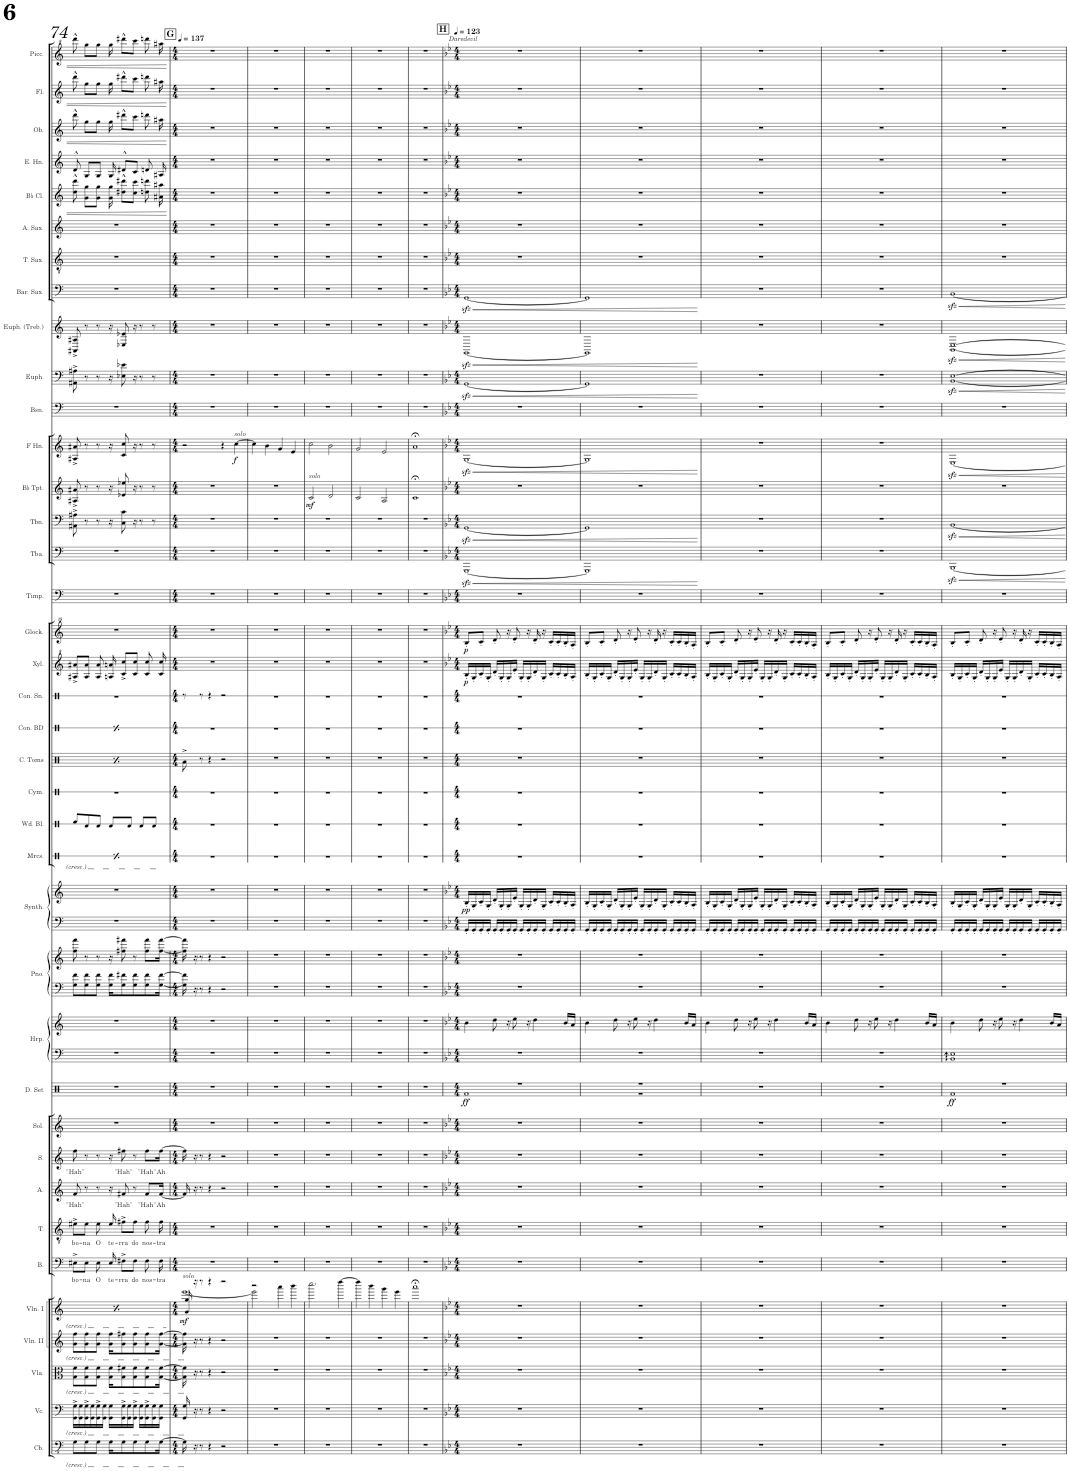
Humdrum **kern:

**kern	**kern	**kern	**kern	**kern	**dynam	**kern	**text	**kern	**text	**kern	**text	**kern	**text	**kern	**kern	**dynam	**kern	**kern	**kern	**kern	**kern	**kern	**dynam	**kern	**dynam	**kern	**kern	**kern	**dynam	**kern	**kern	**kern	**dynam	**kern	**dynam	**kern	**kern	**dynam	**kern	**dynam	**kern	**dynam	**kern	**dynam	**kern	**kern	**dynam	**kern	**dynam	**kern	**dynam	**kern	**kern	**kern	**kern	**kern	**kern	**kern
*part38	*part37	*part36	*part35	*part34	*part34	*part33	*part33	*part32	*part32	*part31	*part31	*part30	*part30	*part29	*part28	*part28	*part27	*part27	*part26	*part26	*part25	*part25	*part25	*part24	*part24	*part23	*part22	*part21	*part21	*part20	*part19	*part18	*part18	*part17	*part17	*part16	*part15	*part15	*part14	*part14	*part13	*part13	*part12	*part12	*part11	*part10	*part10	*part9	*part9	*part8	*part8	*part7	*part6	*part5	*part4	*part3	*part2	*part1
*staff41	*staff40	*staff39	*staff38	*staff37	*staff37	*staff36	*staff36	*staff35	*staff35	*staff34	*staff34	*staff33	*staff33	*staff32	*staff31	*staff31	*staff30	*staff29	*staff28	*staff27	*staff26	*staff25	*staff25/26	*staff24	*staff24	*staff23	*staff22	*staff21	*staff21	*staff20	*staff19	*staff18	*staff18	*staff17	*staff17	*staff16	*staff15	*staff15	*staff14	*staff14	*staff13	*staff13	*staff12	*staff12	*staff11	*staff10	*staff10	*staff9	*staff9	*staff8	*staff8	*staff7	*staff6	*staff5	*staff4	*staff3	*staff2	*staff1
*I"Contrabass	*I"Violoncello	*I"Viola	*I"Violin II	*I"Violin I	*	*I"Bass	*	*I"Tenor	*	*I"Alto	*	*I"Soprano	*	*I"Solo	*I"Drumset	*	*I"Harp	*	*I"Piano	*	*I"Bass Synthesizer	*	*	*I"Maracas	*	*I"Wood Blocks	*I"Cymbal	*I"Concert Toms	*	*I"Concert Bass Drum	*I"Concert Snare Drum	*I"Xylophone	*	*I"Glockenspiel	*	*I"Timpani	*I"Tuba	*	*I"Trombone	*	*I"Bb Trumpet	*	*I"Horn in F	*	*I"Bassoon	*I"Euphonium	*	*I"Euphonium (Treble Clef)	*	*I"Baritone Saxophone	*	*I"Tenor Saxophone	*I"Alto Saxophone	*I"Bb Clarinet	*I"English Horn	*I"Oboe	*I"Flute	*I"Piccolo
*I'Cb.	*I'Vc.	*I'Vla.	*I'Vln. II	*I'Vln. I	*	*I'B.	*	*I'T.	*	*I'A.	*	*I'S.	*	*I'Sol.	*I'D. Set	*	*I'Hrp.	*	*I'Pno.	*	*I'Synth.	*	*	*I'Mrcs.	*	*I'Wd. Bl.	*I'Cym.	*I'C. Toms	*	*I'Con. BD	*I'Con. Sn.	*I'Xyl.	*	*I'Glock.	*	*I'Timp.	*I'Tba.	*	*I'Tbn.	*	*I'Bb Tpt.	*	*	*	*I'Bsn.	*I'Euph.	*	*I'Euph. (Treb.)	*	*I'Bar. Sax.	*	*I'T. Sax.	*I'A. Sax.	*I'Bb Cl.	*I'E. Hn.	*I'Ob.	*I'Fl.	*I'Picc.
!!LO:PB:g=z
*clefFv4	*clefF4	*clefC3	*clefG2	*clefG2	*	*clefF4	*	*clefGv2	*	*clefG2	*	*clefG2	*	*clefG2	*clefX	*	*clefF4	*clefG2	*clefF4	*clefG2	*clefF4	*clefG2	*	*clefX	*	*clefX	*clefX	*clefX	*	*clefX	*clefX	*clefG^2	*	*clefG^^2	*	*clefF4	*clefF4	*	*clefF4	*	*clefG2	*	*clefG2	*	*clefF4	*clefF4	*	*clefG2	*	*clefF4	*	*clefGv2	*clefG2	*clefG2	*clefG2	*clefG2	*clefG2	*clefG^2
*ITrd7c12	*	*	*	*	*	*	*	*	*	*	*	*	*	*	*	*	*	*	*	*	*	*	*	*	*	*	*	*	*	*	*	*	*	*	*	*	*	*	*	*	*ITrd1c2	*	*ITrd4c7	*	*	*	*	*	*	*ITrd12c21	*	*ITrd8c14	*ITrd5c9	*ITrd1c2	*ITrd4c7	*	*	*ITrd-7c-12
*k[]	*k[]	*k[]	*k[]	*k[]	*	*k[]	*	*k[]	*	*k[]	*	*k[]	*	*k[]	*k[]	*	*k[]	*k[]	*k[]	*k[]	*k[]	*k[]	*	*k[]	*	*k[]	*k[]	*k[]	*	*k[]	*k[]	*k[]	*	*k[]	*	*k[]	*k[]	*	*k[]	*	*k[]	*	*k[]	*	*k[]	*k[]	*	*k[]	*	*k[]	*	*k[]	*k[]	*k[]	*k[]	*k[]	*k[]	*k[]
*M7/8	*M7/8	*M7/8	*M7/8	*M7/8	*	*M7/8	*	*M7/8	*	*M7/8	*	*M7/8	*	*M7/8	*M7/8	*	*M7/8	*M7/8	*M7/8	*M7/8	*M7/8	*M7/8	*	*M7/8	*	*M7/8	*M7/8	*M7/8	*	*M7/8	*M7/8	*M7/8	*	*M7/8	*	*M7/8	*M7/8	*	*M7/8	*	*M7/8	*	*M7/8	*	*M7/8	*M7/8	*	*M7/8	*	*M7/8	*	*M7/8	*M7/8	*M7/8	*M7/8	*M7/8	*M7/8	*M7/8
=74	=74	=74	=74	=74	=74	=74	=74	=74	=74	=74	=74	=74	=74	=74	=74	=74	=74	=74	=74	=74	=74	=74	=74	=74	=74	=74	=74	=74	=74	=74	=74	=74	=74	=74	=74	=74	=74	=74	=74	=74	=74	=74	=74	=74	=74	=74	=74	=74	=74	=74	=74	=74	=74	=74	=74	=74	=74	=74
!	!	!	!	!	!	!	!LO:LY:b	!	!LO:LY:b	!	!LO:LY:b	!	!LO:LY:b	!	!	!	!	!	!	!	!	!	!	!	!LO:DY:b	!	!	!	!LO:DY:b	!	!	!	!	!	!	!	!	!	!	!	!	!	!	!	!	!	!	!	!	!	!	!	!	!	!	!	!	!
8GG\L	16GG\^ 16G\^LL	8G\ 8f\L	8g\ 8ff\L	16g\^ 16gg\^LL	.	8E#X^\L	bo-	8e#X^\L	bo-	8f/	"Hah"	8ff\	"Hah"	2..r	2..r	.	2..r	2..r	8G\ 8f\L	8ff\ 8fff\	2..r	2..r	.	16Re^\LL	mf	8Rf/L	2..r	8Ra^\L	f	4Re^\	2..r	8a#X/^ 8aa#X/^L	.	2..r	.	2..r	2..r	.	8AA#X\^ 8A#X\^	.	8A#X/^ 8a#X/^	.	8A#X/^ 8a#X/^	.	2..r	8AA#X\^ 8A#X\^	.	8AA#X/^ 8A#X/^	.	2..r	.	2..r	2..r	8dd\^^ 8ddd\^^	8d^^/	8ddd^^\	8ddd^^\	8dddd^^\
.	16GG\ 16G\	.	.	16g\ 16gg\	.	.	.	.	.	.	.	.	.	.	.	.	.	.	.	.	.	.	.	16Re\	.	.	.	.	.	.	.	.	.	.	.	.	.	.	.	.	.	.	.	.	.	.	.	.	.	.	.	.	.	.	.	.	.	.
!	!	!	!	!	!	!	!LO:LY:b	!	!LO:LY:b	!	!	!	!	!	!	!	!	!	!	!	!	!	!	!	!	!	!	!	!	!	!	!	!	!	!	!	!	!	!	!	!	!	!	!	!	!	!	!	!	!	!	!	!	!	!	!	!	!
8GG\	16GG\^ 16G\^	8G\ 8f\	8g\ 8ff\	16g\^ 16gg\^	.	8E#\J	-na	8e#\J	-na	8r	.	8r	.	.	.	.	.	.	8G\ 8f\	8r	.	.	.	16Re\	.	8Rd/	.	8Ra\	.	.	.	8a#/ 8aa#/J	.	.	.	.	.	.	8r	.	8r	.	8r	.	.	8r	.	8r	.	.	.	.	.	8g\ 8gg\L	8G/L	8gg\L	8gg\L	8ggg\L
.	16GG\ 16G\	.	.	16g\ 16gg\	.	.	.	.	.	.	.	.	.	.	.	.	.	.	.	.	.	.	.	16Re\	.	.	.	.	.	.	.	.	.	.	.	.	.	.	.	.	.	.	.	.	.	.	.	.	.	.	.	.	.	.	.	.	.	.
!	!	!	!	!	!	!	!LO:LY:b	!	!LO:LY:b	!	!	!	!	!	!	!	!	!	!	!	!	!	!	!	!	!	!	!	!	!	!	!	!	!	!	!	!	!	!	!	!	!	!	!	!	!	!	!	!	!	!	!	!	!	!	!	!	!
8GG\J	16GG\^ 16G\^	8G\ 8f\J	8g\ 8ff\J	16g\^ 16gg\^	.	8E#\	O	8e#\	O	8r	.	8r	.	.	.	.	.	.	8G\ 8f\J	8r	.	.	.	16Re\	.	8Rd/J	.	8Ra\J	.	8r	.	8a#/ 8aa#/	.	.	.	.	.	.	8r	.	8r	.	8r	.	.	8r	.	8r	.	.	.	.	.	8g\ 8gg\J	8G/J	8gg\J	8gg\J	8ggg\J
.	16GG\ 16G\JJ	.	.	16g\ 16gg\JJ	.	.	.	.	.	.	.	.	.	.	.	.	.	.	.	.	.	.	.	16Re\JJ	.	.	.	.	.	.	.	.	.	.	.	.	.	.	.	.	.	.	.	.	.	.	.	.	.	.	.	.	.	.	.	.	.	.
!	!	!	!	!	!	!	!LO:LY:b	!	!LO:LY:b	!	!	!	!	!	!	!	!	!	!	!	!	!	!	!	!	!	!	!	!	!	!	!	!	!	!	!	!	!	!	!	!	!	!	!	!	!	!	!	!	!	!	!	!	!	!	!	!	!
16GG\KL	16GG\ 16G\LL	16G\ 16f\KL	16g\ 16ff\KL	16g\ 16gg\LL	.	16E#/	te-	16e#/	te-	16r	.	16r	.	.	.	.	.	.	16G\ 16f\KL	16r	.	.	.	16Re\LL	.	8Rd/L	.	16Ra\LL	.	16r	.	16an/ 16aan/	.	.	.	.	.	.	16r	.	16r	.	16r	.	.	16r	.	16r	.	.	.	.	.	16g\ 16gg\	16G/	16gg\	16gg\	16ggg\
!	!	!	!	!	!	!	!LO:LY:b	!	!LO:LY:b	!	!LO:LY:b	!	!LO:LY:b	!	!	!	!	!	!	!	!	!	!	!	!	!	!	!	!	!	!	!	!	!	!	!	!	!	!	!	!	!	!	!	!	!	!	!	!	!	!	!	!	!	!	!	!	!
8GG\	16GG\^ 16G\^	8G\ 8f#X\	8g\ 8ff#X\	16g\^ 16gg\^	.	8F#X^\L	-rra	8f#X^\L	-rra	8f#X/	"Hah"	8ff#X\	"Hah"	.	.	.	.	.	8G\ 8f#X\	8ff#X\ 8fff#X\	.	.	.	16Re^\	.	.	.	16Ra^\J	.	4Re\	.	8cc/^ 8ccc/^L	.	.	.	.	.	.	8C\ 8c\	.	8e-X/ 8ee-X/	.	8c/ 8cc/	.	.	8E-X\ 8e-X\	.	8E-X/ 8e-X/	.	.	.	.	.	8dd#X\^^ 8ddd#X\^^L	8d#X^^/L	8ddd#X^^\L	8ddd#X^^\L	8dddd#X^^\L
.	16GG\ 16G\	.	.	16g\ 16gg\	.	.	.	.	.	.	.	.	.	.	.	.	.	.	.	.	.	.	.	16Re\	.	8Rd/J	.	8Ra\J	.	.	.	.	.	.	.	.	.	.	.	.	.	.	.	.	.	.	.	.	.	.	.	.	.	.	.	.	.	.
!	!	!	!	!	!	!	!LO:LY:b	!	!LO:LY:b	!	!	!	!	!	!	!	!	!	!	!	!	!	!	!	!	!	!	!	!	!	!	!	!	!	!	!	!	!	!	!	!	!	!	!	!	!	!	!	!	!	!	!	!	!	!	!	!	!
8GG\	16GG\^ 16G\^JJ	8G\ 8f#\	8g\ 8ff#\	16g\^ 16gg\^JJ	.	8F#\J	do	8f#\J	do	8r	.	8r	.	.	.	.	.	.	8G\ 8f#\	8r	.	.	.	16Re\JJ	.	.	.	.	.	.	.	8cc/ 8ccc/J	.	.	.	.	.	.	16r	.	16r	.	16r	.	.	16r	.	16r	.	.	.	.	.	8cc\ 8ccc\J	8c/J	8ccc\J	8ccc\J	8cccc\J
.	16GG\ 16G\LL	.	.	16g\ 16gg\LL	.	.	.	.	.	.	.	.	.	.	.	.	.	.	.	.	.	.	.	16Re\LL	.	8Rd/L	.	8Ra\L	.	.	.	.	.	.	.	.	.	.	8r	.	8r	.	8r	.	.	8r	.	8r	.	.	.	.	.	.	.	.	.	.
!	!	!	!	!	!	!	!LO:LY:b	!	!LO:LY:b	!	!LO:LY:b	!	!LO:LY:b	!	!	!	!	!	!	!	!	!	!	!	!	!	!	!	!	!	!	!	!	!	!	!	!	!	!	!	!	!	!	!	!	!	!	!	!	!	!	!	!	!	!	!	!	!
8GG\	16GG\^ 16G\^	8G\ 8f#\	8g\ 8ff#\	16g\^ 16gg\^	.	8F#\	nos-	8f#\	nos-	8f#/L	"Hah"	8ff#\L	"Hah"	.	.	.	.	.	8G\ 8f#\	8ff#\ 8fff#\L	.	.	.	16Re\	.	.	.	.	.	16r	.	8cc/ 8ccc/	.	.	.	.	.	.	.	.	.	.	.	.	.	.	.	.	.	.	.	.	.	8ddn\ 8dddn\	8dn/	8dddn\	8dddn\	8ddddn\
.	16GG\ 16G\	.	.	16g\ 16gg\	.	.	.	.	.	.	.	.	.	.	.	.	.	.	.	.	.	.	.	16Re\	.	8Rd/J	.	8Ra\J	.	8r	.	.	.	.	.	.	.	.	8r	.	8r	.	8r	.	.	8r	.	8r	.	.	.	.	.	.	.	.	.	.
!	!	!	!	!	!	!	!LO:LY:b	!	!LO:LY:b	!	!LO:LY:b	!	!LO:LY:b	!	!	!	!	!	!	!	!	!	!	!	!	!	!	!	!	!	!	!	!	!	!	!	!	!	!	!	!	!	!	!	!	!	!	!	!	!	!	!	!	!	!	!	!	!
[16GG\Jk	16GG\ 16G\JJ	[16G\ [16f#\Jk	[16g\ [16ff#\Jk	16g\ 16gg\JJ	.	16F#\	-tra	16f#\	-tra	[16f#/Jk	Ah	[16ff#\Jk	Ah	.	.	.	.	.	[16G\ [16f#\Jk	[16ff#\ [16fff#\Jk	.	.	.	16Re\JJ	.	.	.	.	.	.	.	16cc/ 16ccc/	.	.	.	.	.	.	.	.	.	.	.	.	.	.	.	.	.	.	.	.	.	16a#X\ 16aa#X\	16A#X/	16aa#X\	16aa#X\	16aaa#X\
=75	=75	=75	=75	=75	=75	=75	=75	=75	=75	=75	=75	=75	=75	=75	=75	=75	=75	=75	=75	=75	=75	=75	=75	=75	=75	=75	=75	=75	=75	=75	=75	=75	=75	=75	=75	=75	=75	=75	=75	=75	=75	=75	=75	=75	=75	=75	=75	=75	=75	=75	=75	=75	=75	=75	=75	=75	=75	=75
!!LO:REH:place=s1:a:B:cj:fs=14:t=G
*M4/4	*M4/4	*M4/4	*M4/4	*M4/4	*	*M4/4	*	*M4/4	*	*M4/4	*	*M4/4	*	*M4/4	*M4/4	*	*M4/4	*M4/4	*M4/4	*M4/4	*M4/4	*M4/4	*	*M4/4	*	*M4/4	*M4/4	*M4/4	*	*M4/4	*M4/4	*M4/4	*	*M4/4	*	*M4/4	*M4/4	*	*M4/4	*	*M4/4	*	*M4/4	*	*M4/4	*M4/4	*	*M4/4	*	*M4/4	*	*M4/4	*M4/4	*M4/4	*M4/4	*M4/4	*M4/4	*M4/4
*	*	*	*	*	*	*	*	*	*	*	*	*	*	*	*	*	*	*	*	*	*	*	*	*	*	*	*	*	*	*	*	*	*	*	*	*	*	*	*	*	*	*	*	*	*	*	*	*	*	*	*	*	*	*	*	*	*	*MM137
*	*	*	*	*^	*	*	*	*	*	*	*	*	*	*	*	*	*	*	*	*	*	*	*	*	*	*	*	*	*	*	*	*	*	*	*	*	*	*	*	*	*	*	*	*	*	*	*	*	*	*	*	*	*	*	*	*	*	*
!	!	!	!	!LO:TX:a:i:t=solo	!	!	!	!	!	!	!	!	!	!	!	!	!	!	!	!	!	!	!	!	!	!	!	!	!	!	!	!	!	!	!	!	!	!	!	!	!	!	!	!	!	!	!	!	!	!	!	!	!	!	!	!	!	!	!
!	!	!	!	!	!	!LO:DY:b	!	!	!	!	!	!	!	!	!	!	!	!	!	!	!	!	!	!	!	!	!	!	!	!	!	!	!	!	!	!	!	!	!	!	!	!	!	!	!	!	!	!	!	!	!	!	!	!	!	!	!	!	!
16GG\]	16GG/ 16G/	16G\] 16f#\]	16g\] 16ff#\]	16g/ 16gg/	[1eee	mf	1r	.	1r	.	16f#/]	.	16ff#\]	.	1r	1r	.	1r	1r	16G\] 16f#\]	16ff#\] 16fff#\]	1r	1r	.	1r	.	1r	1r	8Ra^\	.	1r	8r	1r	.	1r	.	1r	1r	.	1r	.	1r	.	2r	.	1r	1r	.	1r	.	1r	.	1r	1r	1r	1r	1r	1r	1r
16r	16r	16r	16r	16r	.	.	.	.	.	.	16r	.	16r	.	.	.	.	.	.	16r	16r	.	.	.	.	.	.	.	.	.	.	.	.	.	.	.	.	.	.	.	.	.	.	.	.	.	.	.	.	.	.	.	.	.	.	.	.	.	.
8r	8r	8r	8r	8r	.	.	.	.	.	.	8r	.	8r	.	.	.	.	.	.	8r	8r	.	.	.	.	.	.	.	8r	.	.	8r	.	.	.	.	.	.	.	.	.	.	.	.	.	.	.	.	.	.	.	.	.	.	.	.	.	.	.
4r	4r	4r	4r	4r	.	.	.	.	.	.	4r	.	4r	.	.	.	.	.	.	4r	4r	.	.	.	.	.	.	.	4r	.	.	4r	.	.	.	.	.	.	.	.	.	.	.	.	.	.	.	.	.	.	.	.	.	.	.	.	.	.	.
2r	2r	2r	2r	2r	.	.	.	.	.	.	2r	.	2r	.	.	.	.	.	.	2r	2r	.	.	.	.	.	.	.	2r	.	.	2r	.	.	.	.	.	.	.	.	.	.	.	4r	.	.	.	.	.	.	.	.	.	.	.	.	.	.	.
!	!	!	!	!	!	!	!	!	!	!	!	!	!	!	!	!	!	!	!	!	!	!	!	!	!	!	!	!	!	!	!	!	!	!	!	!	!	!	!	!	!	!	!	!LO:TX:a:i:t=solo	!	!	!	!	!	!	!	!	!	!	!	!	!	!	!
!	!	!	!	!	!	!	!	!	!	!	!	!	!	!	!	!	!	!	!	!	!	!	!	!	!	!	!	!	!	!	!	!	!	!	!	!	!	!	!	!	!	!	!	!	!LO:DY:b	!	!	!	!	!	!	!	!	!	!	!	!	!	!
.	.	.	.	.	.	.	.	.	.	.	.	.	.	.	.	.	.	.	.	.	.	.	.	.	.	.	.	.	.	.	.	.	.	.	.	.	.	.	.	.	.	.	.	[4cc\	f	.	.	.	.	.	.	.	.	.	.	.	.	.	.
=76	=76	=76	=76	=76	=76	=76	=76	=76	=76	=76	=76	=76	=76	=76	=76	=76	=76	=76	=76	=76	=76	=76	=76	=76	=76	=76	=76	=76	=76	=76	=76	=76	=76	=76	=76	=76	=76	=76	=76	=76	=76	=76	=76	=76	=76	=76	=76	=76	=76	=76	=76	=76	=76	=76	=76	=76	=76	=76	=76
1r	1r	1r	1r	2r	2eee\]	.	1r	.	1r	.	1r	.	1r	.	1r	1r	.	1r	1r	1r	1r	1r	1r	.	1r	.	1r	1r	1r	.	1r	1r	1r	.	1r	.	1r	1r	.	1r	.	1r	.	4cc\]	.	1r	1r	.	1r	.	1r	.	1r	1r	1r	1r	1r	1r	1r
.	.	.	.	.	.	.	.	.	.	.	.	.	.	.	.	.	.	.	.	.	.	.	.	.	.	.	.	.	.	.	.	.	.	.	.	.	.	.	.	.	.	.	.	4b\	.	.	.	.	.	.	.	.	.	.	.	.	.	.	.
.	.	.	.	4aaa\	2ryy	.	.	.	.	.	.	.	.	.	.	.	.	.	.	.	.	.	.	.	.	.	.	.	.	.	.	.	.	.	.	.	.	.	.	.	.	.	.	4g/	.	.	.	.	.	.	.	.	.	.	.	.	.	.	.
.	.	.	.	4bbb\	.	.	.	.	.	.	.	.	.	.	.	.	.	.	.	.	.	.	.	.	.	.	.	.	.	.	.	.	.	.	.	.	.	.	.	.	.	.	.	4e/	.	.	.	.	.	.	.	.	.	.	.	.	.	.	.
*	*	*	*	*v	*v	*	*	*	*	*	*	*	*	*	*	*	*	*	*	*	*	*	*	*	*	*	*	*	*	*	*	*	*	*	*	*	*	*	*	*	*	*	*	*	*	*	*	*	*	*	*	*	*	*	*	*	*	*	*
=77	=77	=77	=77	=77	=77	=77	=77	=77	=77	=77	=77	=77	=77	=77	=77	=77	=77	=77	=77	=77	=77	=77	=77	=77	=77	=77	=77	=77	=77	=77	=77	=77	=77	=77	=77	=77	=77	=77	=77	=77	=77	=77	=77	=77	=77	=77	=77	=77	=77	=77	=77	=77	=77	=77	=77	=77	=77	=77
!	!	!	!	!	!	!	!	!	!	!	!	!	!	!	!	!	!	!	!	!	!	!	!	!	!	!	!	!	!	!	!	!	!	!	!	!	!	!	!	!	!LO:TX:a:i:t=solo	!	!	!	!	!	!	!	!	!	!	!	!	!	!	!	!	!
!	!	!	!	!	!	!	!	!	!	!	!	!	!	!	!	!	!	!	!	!	!	!	!	!	!	!	!	!	!	!	!	!	!	!	!	!	!	!	!	!	!	!LO:DY:b	!	!	!	!	!	!	!	!	!	!	!	!	!	!	!	!
1r	1r	1r	1r	2.cccc\	.	1r	.	1r	.	1r	.	1r	.	1r	1r	.	1r	1r	1r	1r	1r	1r	.	1r	.	1r	1r	1r	.	1r	1r	1r	.	1r	.	1r	1r	.	1r	.	2c/	mf	2cc\	.	1r	1r	.	1r	.	1r	.	1r	1r	1r	1r	1r	1r	1r
.	.	.	.	.	.	.	.	.	.	.	.	.	.	.	.	.	.	.	.	.	.	.	.	.	.	.	.	.	.	.	.	.	.	.	.	.	.	.	.	.	2d/	.	2b\	.	.	.	.	.	.	.	.	.	.	.	.	.	.	.
.	.	.	.	[4dddd\	.	.	.	.	.	.	.	.	.	.	.	.	.	.	.	.	.	.	.	.	.	.	.	.	.	.	.	.	.	.	.	.	.	.	.	.	.	.	.	.	.	.	.	.	.	.	.	.	.	.	.	.	.	.
=78	=78	=78	=78	=78	=78	=78	=78	=78	=78	=78	=78	=78	=78	=78	=78	=78	=78	=78	=78	=78	=78	=78	=78	=78	=78	=78	=78	=78	=78	=78	=78	=78	=78	=78	=78	=78	=78	=78	=78	=78	=78	=78	=78	=78	=78	=78	=78	=78	=78	=78	=78	=78	=78	=78	=78	=78	=78	=78
1r	1r	1r	1r	4dddd\]	.	1r	.	1r	.	1r	.	1r	.	1r	1r	.	1r	1r	1r	1r	1r	1r	.	1r	.	1r	1r	1r	.	1r	1r	1r	.	1r	.	1r	1r	.	1r	.	2c/	.	2g/	.	1r	1r	.	1r	.	1r	.	1r	1r	1r	1r	1r	1r	1r
.	.	.	.	4bbb\	.	.	.	.	.	.	.	.	.	.	.	.	.	.	.	.	.	.	.	.	.	.	.	.	.	.	.	.	.	.	.	.	.	.	.	.	.	.	.	.	.	.	.	.	.	.	.	.	.	.	.	.	.	.
.	.	.	.	4ggg\	.	.	.	.	.	.	.	.	.	.	.	.	.	.	.	.	.	.	.	.	.	.	.	.	.	.	.	.	.	.	.	.	.	.	.	.	2A/	.	2e/	.	.	.	.	.	.	.	.	.	.	.	.	.	.	.
.	.	.	.	4eee\	.	.	.	.	.	.	.	.	.	.	.	.	.	.	.	.	.	.	.	.	.	.	.	.	.	.	.	.	.	.	.	.	.	.	.	.	.	.	.	.	.	.	.	.	.	.	.	.	.	.	.	.	.	.
=79	=79	=79	=79	=79	=79	=79	=79	=79	=79	=79	=79	=79	=79	=79	=79	=79	=79	=79	=79	=79	=79	=79	=79	=79	=79	=79	=79	=79	=79	=79	=79	=79	=79	=79	=79	=79	=79	=79	=79	=79	=79	=79	=79	=79	=79	=79	=79	=79	=79	=79	=79	=79	=79	=79	=79	=79	=79	=79
1r	1r	1r	1r	1aaa;<	.	1r	.	1r	.	1r	.	1r	.	1r	1r	.	1r	1r	1r	1r	1r	1r	.	1r	.	1r	1r	1r	.	1r	1r	1r	.	1r	.	1r	1r	.	1r	.	1c;<	.	1a;<	.	1r	1r	.	1r	.	1r	.	1r	1r	1r	1r	1r	1r	1r
=80	=80	=80	=80	=80	=80	=80	=80	=80	=80	=80	=80	=80	=80	=80	=80	=80	=80	=80	=80	=80	=80	=80	=80	=80	=80	=80	=80	=80	=80	=80	=80	=80	=80	=80	=80	=80	=80	=80	=80	=80	=80	=80	=80	=80	=80	=80	=80	=80	=80	=80	=80	=80	=80	=80	=80	=80	=80	=80
!!LO:REH:place=s1:a:B:cj:fs=14:t=H
*k[b-e-]	*k[b-e-]	*k[b-e-]	*k[b-e-]	*k[b-e-]	*	*k[b-e-]	*	*k[b-e-]	*	*k[b-e-]	*	*k[b-e-]	*	*k[b-e-]	*	*	*k[b-e-]	*k[b-e-]	*k[b-e-]	*k[b-e-]	*k[b-e-]	*k[b-e-]	*	*	*	*	*	*	*	*	*	*k[b-e-]	*	*k[b-e-]	*	*k[b-e-]	*k[b-e-]	*	*k[b-e-]	*	*k[b-e-]	*	*k[b-e-]	*	*k[b-e-]	*k[b-e-]	*	*k[b-e-]	*	*k[b-e-]	*	*k[b-e-]	*k[b-e-]	*k[b-e-]	*k[b-e-]	*k[b-e-]	*k[b-e-]	*k[b-e-]
*M4/4	*M4/4	*M4/4	*M4/4	*M4/4	*	*M4/4	*	*M4/4	*	*M4/4	*	*M4/4	*	*M4/4	*M4/4	*	*M4/4	*M4/4	*M4/4	*M4/4	*M4/4	*M4/4	*	*M4/4	*	*M4/4	*M4/4	*M4/4	*	*M4/4	*M4/4	*M4/4	*	*M4/4	*	*M4/4	*M4/4	*	*M4/4	*	*M4/4	*	*M4/4	*	*M4/4	*M4/4	*	*M4/4	*	*M4/4	*	*M4/4	*M4/4	*M4/4	*M4/4	*M4/4	*M4/4	*M4/4
*	*	*	*	*	*	*	*	*	*	*	*	*	*	*	*	*	*	*	*	*	*	*	*	*	*	*	*	*	*	*	*	*	*	*	*	*	*	*	*	*	*	*	*	*	*	*	*	*	*	*	*	*	*	*	*	*	*	*MM123
*	*	*	*	*	*	*	*	*	*	*	*	*	*	*	*^	*	*	*	*	*	*	*	*	*	*	*	*	*	*	*	*	*	*	*	*	*	*	*	*	*	*	*	*	*	*	*	*	*	*	*	*	*	*	*	*	*	*	*
!	!	!	!	!	!	!	!	!	!	!	!	!	!	!	!	!	!	!	!	!	!	!	!	!	!	!	!	!	!	!	!	!	!	!	!	!	!	!	!	!	!	!	!	!	!	!	!	!	!	!	!	!	!	!	!	!	!	!	!LO:TX:a:i:t=Daredevil
!	!	!	!	!	!	!	!	!	!	!	!	!	!	!	!	!	!LO:DY:b	!	!	!	!	!	!	!LO:DY:b	!	!	!	!	!	!	!	!	!	!LO:DY:b	!	!LO:DY:b	!	!	!LO:HP:b	!	!LO:HP:b	!	!	!	!LO:HP:b	!	!	!LO:HP:b	!	!LO:HP:b	!	!LO:HP:b	!	!	!	!	!	!	!
1r	1r	1r	1r	1r	.	1r	.	1r	.	1r	.	1r	.	1r	1r	1Rf	ff	1r	4b-\	1r	1r	16GG'/LL	16B-'/LL	pp	1r	.	1r	1r	1r	.	1r	1r	16b-'/LL	p	8bb-'/L	p	1r	[1GGGzz<	<	[1GGzz<	<	1r	.	[1Gzz<	<	1r	[1GGzz<	<	[1GGzz<	<	[1GGzz<	<	1r	1r	1r	1r	1r	1r	1r
.	.	.	.	.	.	.	.	.	.	.	.	.	.	.	.	.	.	.	.	.	.	16GG'/	16G'/	.	.	.	.	.	.	.	.	.	16g'/	.	.	.	.	.	.	.	.	.	.	.	.	.	.	.	.	.	.	.	.	.	.	.	.	.	.
.	.	.	.	.	.	.	.	.	.	.	.	.	.	.	.	.	.	.	.	.	.	16GG'/	16c'/	.	.	.	.	.	.	.	.	.	16cc'/	.	8ccc'/J	.	.	.	.	.	.	.	.	.	.	.	.	.	.	.	.	.	.	.	.	.	.	.	.
.	.	.	.	.	.	.	.	.	.	.	.	.	.	.	.	.	.	.	.	.	.	16GG'/JJ	16G'/JJ	.	.	.	.	.	.	.	.	.	16g'/JJ	.	.	.	.	.	.	.	.	.	.	.	.	.	.	.	.	.	.	.	.	.	.	.	.	.	.
.	.	.	.	.	.	.	.	.	.	.	.	.	.	.	.	.	.	.	8dd\	.	.	16GG'/LL	16d'/LL	.	.	.	.	.	.	.	.	.	16dd'/LL	.	8ddd'/	.	.	.	.	.	.	.	.	.	.	.	.	.	.	.	.	.	.	.	.	.	.	.	.
.	.	.	.	.	.	.	.	.	.	.	.	.	.	.	.	.	.	.	.	.	.	16GG'/	16G'/	.	.	.	.	.	.	.	.	.	16g'/	.	.	.	.	.	.	.	.	.	.	.	.	.	.	.	.	.	.	.	.	.	.	.	.	.	.
.	.	.	.	.	.	.	.	.	.	.	.	.	.	.	.	.	.	.	16r	.	.	16GG'/	16G'/	.	.	.	.	.	.	.	.	.	16g'/	.	16r	.	.	.	.	.	.	.	.	.	.	.	.	.	.	.	.	.	.	.	.	.	.	.	.
.	.	.	.	.	.	.	.	.	.	.	.	.	.	.	.	.	.	.	8ee-\	.	.	16GG'/JJ	16e-'/JJ	.	.	.	.	.	.	.	.	.	16ee-'/JJ	.	8eee-'/	.	.	.	.	.	.	.	.	.	.	.	.	.	.	.	.	.	.	.	.	.	.	.	.
.	.	.	.	.	.	.	.	.	.	.	.	.	.	.	.	.	.	.	.	.	.	16GG'/LL	16G'/LL	.	.	.	.	.	.	.	.	.	16g'/LL	.	.	.	.	.	.	.	.	.	.	.	.	.	.	.	.	.	.	.	.	.	.	.	.	.	.
.	.	.	.	.	.	.	.	.	.	.	.	.	.	.	.	.	.	.	16r	.	.	16GG'/	16G'/	.	.	.	.	.	.	.	.	.	16g'/	.	16r	.	.	.	.	.	.	.	.	.	.	.	.	.	.	.	.	.	.	.	.	.	.	.	.
.	.	.	.	.	.	.	.	.	.	.	.	.	.	.	.	.	.	.	4dd\	.	.	16GG'/	16d'/	.	.	.	.	.	.	.	.	.	16dd'/	.	16ddd'/	.	.	.	.	.	.	.	.	.	.	.	.	.	.	.	.	.	.	.	.	.	.	.	.
.	.	.	.	.	.	.	.	.	.	.	.	.	.	.	.	.	.	.	.	.	.	16GG'/JJ	16G'/JJ	.	.	.	.	.	.	.	.	.	16g'/JJ	.	16r	.	.	.	.	.	.	.	.	.	.	.	.	.	.	.	.	.	.	.	.	.	.	.	.
.	.	.	.	.	.	.	.	.	.	.	.	.	.	.	.	.	.	.	.	.	.	16GG'/LL	16c'/LL	.	.	.	.	.	.	.	.	.	16cc'/LL	.	16ccc'/LL	.	.	.	.	.	.	.	.	.	.	.	.	.	.	.	.	.	.	.	.	.	.	.	.
.	.	.	.	.	.	.	.	.	.	.	.	.	.	.	.	.	.	.	.	.	.	16GG'/	16c'/	.	.	.	.	.	.	.	.	.	16cc'/	.	16ccc'/	.	.	.	.	.	.	.	.	.	.	.	.	.	.	.	.	.	.	.	.	.	.	.	.
.	.	.	.	.	.	.	.	.	.	.	.	.	.	.	.	.	.	.	16b-/LL	.	.	16GG'/	16B-'/	.	.	.	.	.	.	.	.	.	16b-'/	.	16bb-'/	.	.	.	.	.	.	.	.	.	.	.	.	.	.	.	.	.	.	.	.	.	.	.	.
.	.	.	.	.	.	.	.	.	.	.	.	.	.	.	.	.	.	.	16a/JJ	.	.	16GG'/JJ	16A'/JJ	.	.	.	.	.	.	.	.	.	16a'/JJ	.	16aa'/JJ	.	.	.	.	.	.	.	.	.	.	.	.	.	.	.	.	.	.	.	.	.	.	.	.
=81	=81	=81	=81	=81	=81	=81	=81	=81	=81	=81	=81	=81	=81	=81	=81	=81	=81	=81	=81	=81	=81	=81	=81	=81	=81	=81	=81	=81	=81	=81	=81	=81	=81	=81	=81	=81	=81	=81	=81	=81	=81	=81	=81	=81	=81	=81	=81	=81	=81	=81	=81	=81	=81	=81	=81	=81	=81	=81	=81
1r	1r	1r	1r	1r	.	1r	.	1r	.	1r	.	1r	.	1r	1r	1r	.	1r	4b-\	1r	1r	16GG'/LL	16B-'/LL	.	1r	.	1r	1r	1r	.	1r	1r	16b-'/LL	.	8bb-'/L	.	1r	1GGG]	.	1GG]	.	1r	.	1G]	.	1r	1GG]	.	1GG]	.	1GG]	.	1r	1r	1r	1r	1r	1r	1r
.	.	.	.	.	.	.	.	.	.	.	.	.	.	.	.	.	.	.	.	.	.	16GG'/	16G'/	.	.	.	.	.	.	.	.	.	16g'/	.	.	.	.	.	.	.	.	.	.	.	.	.	.	.	.	.	.	.	.	.	.	.	.	.	.
.	.	.	.	.	.	.	.	.	.	.	.	.	.	.	.	.	.	.	.	.	.	16GG'/	16c'/	.	.	.	.	.	.	.	.	.	16cc'/	.	8ccc'/J	.	.	.	.	.	.	.	.	.	.	.	.	.	.	.	.	.	.	.	.	.	.	.	.
.	.	.	.	.	.	.	.	.	.	.	.	.	.	.	.	.	.	.	.	.	.	16GG'/JJ	16G'/JJ	.	.	.	.	.	.	.	.	.	16g'/JJ	.	.	.	.	.	.	.	.	.	.	.	.	.	.	.	.	.	.	.	.	.	.	.	.	.	.
.	.	.	.	.	.	.	.	.	.	.	.	.	.	.	.	.	.	.	8dd\	.	.	16GG'/LL	16d'/LL	.	.	.	.	.	.	.	.	.	16dd'/LL	.	8ddd'/	.	.	.	.	.	.	.	.	.	.	.	.	.	.	.	.	.	.	.	.	.	.	.	.
.	.	.	.	.	.	.	.	.	.	.	.	.	.	.	.	.	.	.	.	.	.	16GG'/	16G'/	.	.	.	.	.	.	.	.	.	16g'/	.	.	.	.	.	.	.	.	.	.	.	.	.	.	.	.	.	.	.	.	.	.	.	.	.	.
.	.	.	.	.	.	.	.	.	.	.	.	.	.	.	.	.	.	.	16r	.	.	16GG'/	16G'/	.	.	.	.	.	.	.	.	.	16g'/	.	16r	.	.	.	.	.	.	.	.	.	.	.	.	.	.	.	.	.	.	.	.	.	.	.	.
.	.	.	.	.	.	.	.	.	.	.	.	.	.	.	.	.	.	.	8ee-\	.	.	16GG'/JJ	16e-'/JJ	.	.	.	.	.	.	.	.	.	16ee-'/JJ	.	8eee-'/	.	.	.	.	.	.	.	.	.	.	.	.	.	.	.	.	.	.	.	.	.	.	.	.
.	.	.	.	.	.	.	.	.	.	.	.	.	.	.	.	.	.	.	.	.	.	16GG'/LL	16G'/LL	.	.	.	.	.	.	.	.	.	16g'/LL	.	.	.	.	.	.	.	.	.	.	.	.	.	.	.	.	.	.	.	.	.	.	.	.	.	.
.	.	.	.	.	.	.	.	.	.	.	.	.	.	.	.	.	.	.	16r	.	.	16GG'/	16G'/	.	.	.	.	.	.	.	.	.	16g'/	.	16r	.	.	.	.	.	.	.	.	.	.	.	.	.	.	.	.	.	.	.	.	.	.	.	.
.	.	.	.	.	.	.	.	.	.	.	.	.	.	.	.	.	.	.	4dd\	.	.	16GG'/	16d'/	.	.	.	.	.	.	.	.	.	16dd'/	.	16ddd'/	.	.	.	.	.	.	.	.	.	.	.	.	.	.	.	.	.	.	.	.	.	.	.	.
.	.	.	.	.	.	.	.	.	.	.	.	.	.	.	.	.	.	.	.	.	.	16GG'/JJ	16G'/JJ	.	.	.	.	.	.	.	.	.	16g'/JJ	.	16r	.	.	.	.	.	.	.	.	.	.	.	.	.	.	.	.	.	.	.	.	.	.	.	.
.	.	.	.	.	.	.	.	.	.	.	.	.	.	.	.	.	.	.	.	.	.	16GG'/LL	16c'/LL	.	.	.	.	.	.	.	.	.	16cc'/LL	.	16ccc'/LL	.	.	.	.	.	.	.	.	.	.	.	.	.	.	.	.	.	.	.	.	.	.	.	.
.	.	.	.	.	.	.	.	.	.	.	.	.	.	.	.	.	.	.	.	.	.	16GG'/	16c'/	.	.	.	.	.	.	.	.	.	16cc'/	.	16ccc'/	.	.	.	.	.	.	.	.	.	.	.	.	.	.	.	.	.	.	.	.	.	.	.	.
.	.	.	.	.	.	.	.	.	.	.	.	.	.	.	.	.	.	.	16b-/LL	.	.	16GG'/	16B-'/	.	.	.	.	.	.	.	.	.	16b-'/	.	16bb-'/	.	.	.	.	.	.	.	.	.	.	.	.	.	.	.	.	.	.	.	.	.	.	.	.
.	.	.	.	.	.	.	.	.	.	.	.	.	.	.	.	.	.	.	16a/JJ	.	.	16GG'/JJ	16A'/JJ	.	.	.	.	.	.	.	.	.	16a'/JJ	.	16aa'/JJ	.	.	.	.	.	.	.	.	.	.	.	.	.	.	.	.	.	.	.	.	.	.	.	.
*	*	*	*	*	*	*	*	*	*	*	*	*	*	*	*v	*v	*	*	*	*	*	*	*	*	*	*	*	*	*	*	*	*	*	*	*	*	*	*	*	*	*	*	*	*	*	*	*	*	*	*	*	*	*	*	*	*	*	*	*
.	.	.	.	.	.	.	.	.	.	.	.	.	.	.	.	.	.	.	.	.	.	.	.	.	.	.	.	.	.	.	.	.	.	.	.	.	.	[	.	[	.	.	.	[	.	.	[	.	[	.	[	.	.	.	.	.	.	.
=82	=82	=82	=82	=82	=82	=82	=82	=82	=82	=82	=82	=82	=82	=82	=82	=82	=82	=82	=82	=82	=82	=82	=82	=82	=82	=82	=82	=82	=82	=82	=82	=82	=82	=82	=82	=82	=82	=82	=82	=82	=82	=82	=82	=82	=82	=82	=82	=82	=82	=82	=82	=82	=82	=82	=82	=82	=82	=82
1r	1r	1r	1r	1r	.	1r	.	1r	.	1r	.	1r	.	1r	1r	.	1r	4b-\	1r	1r	16GG'/LL	16B-'/LL	.	1r	.	1r	1r	1r	.	1r	1r	16b-'/LL	.	8bb-'/L	.	1r	1r	.	1r	.	1r	.	1r	.	1r	1r	.	1r	.	1r	.	1r	1r	1r	1r	1r	1r	1r
.	.	.	.	.	.	.	.	.	.	.	.	.	.	.	.	.	.	.	.	.	16GG'/	16G'/	.	.	.	.	.	.	.	.	.	16g'/	.	.	.	.	.	.	.	.	.	.	.	.	.	.	.	.	.	.	.	.	.	.	.	.	.	.
.	.	.	.	.	.	.	.	.	.	.	.	.	.	.	.	.	.	.	.	.	16GG'/	16c'/	.	.	.	.	.	.	.	.	.	16cc'/	.	8ccc'/J	.	.	.	.	.	.	.	.	.	.	.	.	.	.	.	.	.	.	.	.	.	.	.	.
.	.	.	.	.	.	.	.	.	.	.	.	.	.	.	.	.	.	.	.	.	16GG'/JJ	16G'/JJ	.	.	.	.	.	.	.	.	.	16g'/JJ	.	.	.	.	.	.	.	.	.	.	.	.	.	.	.	.	.	.	.	.	.	.	.	.	.	.
.	.	.	.	.	.	.	.	.	.	.	.	.	.	.	.	.	.	8dd\	.	.	16GG'/LL	16d'/LL	.	.	.	.	.	.	.	.	.	16dd'/LL	.	8ddd'/	.	.	.	.	.	.	.	.	.	.	.	.	.	.	.	.	.	.	.	.	.	.	.	.
.	.	.	.	.	.	.	.	.	.	.	.	.	.	.	.	.	.	.	.	.	16GG'/	16G'/	.	.	.	.	.	.	.	.	.	16g'/	.	.	.	.	.	.	.	.	.	.	.	.	.	.	.	.	.	.	.	.	.	.	.	.	.	.
.	.	.	.	.	.	.	.	.	.	.	.	.	.	.	.	.	.	16r	.	.	16GG'/	16G'/	.	.	.	.	.	.	.	.	.	16g'/	.	16r	.	.	.	.	.	.	.	.	.	.	.	.	.	.	.	.	.	.	.	.	.	.	.	.
.	.	.	.	.	.	.	.	.	.	.	.	.	.	.	.	.	.	8ee-\	.	.	16GG'/JJ	16e-'/JJ	.	.	.	.	.	.	.	.	.	16ee-'/JJ	.	8eee-'/	.	.	.	.	.	.	.	.	.	.	.	.	.	.	.	.	.	.	.	.	.	.	.	.
.	.	.	.	.	.	.	.	.	.	.	.	.	.	.	.	.	.	.	.	.	16GG'/LL	16G'/LL	.	.	.	.	.	.	.	.	.	16g'/LL	.	.	.	.	.	.	.	.	.	.	.	.	.	.	.	.	.	.	.	.	.	.	.	.	.	.
.	.	.	.	.	.	.	.	.	.	.	.	.	.	.	.	.	.	16r	.	.	16GG'/	16G'/	.	.	.	.	.	.	.	.	.	16g'/	.	16r	.	.	.	.	.	.	.	.	.	.	.	.	.	.	.	.	.	.	.	.	.	.	.	.
.	.	.	.	.	.	.	.	.	.	.	.	.	.	.	.	.	.	4dd\	.	.	16GG'/	16d'/	.	.	.	.	.	.	.	.	.	16dd'/	.	16ddd'/	.	.	.	.	.	.	.	.	.	.	.	.	.	.	.	.	.	.	.	.	.	.	.	.
.	.	.	.	.	.	.	.	.	.	.	.	.	.	.	.	.	.	.	.	.	16GG'/JJ	16G'/JJ	.	.	.	.	.	.	.	.	.	16g'/JJ	.	16r	.	.	.	.	.	.	.	.	.	.	.	.	.	.	.	.	.	.	.	.	.	.	.	.
.	.	.	.	.	.	.	.	.	.	.	.	.	.	.	.	.	.	.	.	.	16GG'/LL	16c'/LL	.	.	.	.	.	.	.	.	.	16cc'/LL	.	16ccc'/LL	.	.	.	.	.	.	.	.	.	.	.	.	.	.	.	.	.	.	.	.	.	.	.	.
.	.	.	.	.	.	.	.	.	.	.	.	.	.	.	.	.	.	.	.	.	16GG'/	16c'/	.	.	.	.	.	.	.	.	.	16cc'/	.	16ccc'/	.	.	.	.	.	.	.	.	.	.	.	.	.	.	.	.	.	.	.	.	.	.	.	.
.	.	.	.	.	.	.	.	.	.	.	.	.	.	.	.	.	.	16b-/LL	.	.	16GG'/	16B-'/	.	.	.	.	.	.	.	.	.	16b-'/	.	16bb-'/	.	.	.	.	.	.	.	.	.	.	.	.	.	.	.	.	.	.	.	.	.	.	.	.
.	.	.	.	.	.	.	.	.	.	.	.	.	.	.	.	.	.	16a/JJ	.	.	16GG'/JJ	16A'/JJ	.	.	.	.	.	.	.	.	.	16a'/JJ	.	16aa'/JJ	.	.	.	.	.	.	.	.	.	.	.	.	.	.	.	.	.	.	.	.	.	.	.	.
=83	=83	=83	=83	=83	=83	=83	=83	=83	=83	=83	=83	=83	=83	=83	=83	=83	=83	=83	=83	=83	=83	=83	=83	=83	=83	=83	=83	=83	=83	=83	=83	=83	=83	=83	=83	=83	=83	=83	=83	=83	=83	=83	=83	=83	=83	=83	=83	=83	=83	=83	=83	=83	=83	=83	=83	=83	=83	=83
1r	1r	1r	1r	1r	.	1r	.	1r	.	1r	.	1r	.	1r	1r	.	1r	4b-\	1r	1r	16GG'/LL	16B-'/LL	.	1r	.	1r	1r	1r	.	1r	1r	16b-'/LL	.	8bb-'/L	.	1r	1r	.	1r	.	1r	.	1r	.	1r	1r	.	1r	.	1r	.	1r	1r	1r	1r	1r	1r	1r
.	.	.	.	.	.	.	.	.	.	.	.	.	.	.	.	.	.	.	.	.	16GG'/	16G'/	.	.	.	.	.	.	.	.	.	16g'/	.	.	.	.	.	.	.	.	.	.	.	.	.	.	.	.	.	.	.	.	.	.	.	.	.	.
.	.	.	.	.	.	.	.	.	.	.	.	.	.	.	.	.	.	.	.	.	16GG'/	16c'/	.	.	.	.	.	.	.	.	.	16cc'/	.	8ccc'/J	.	.	.	.	.	.	.	.	.	.	.	.	.	.	.	.	.	.	.	.	.	.	.	.
.	.	.	.	.	.	.	.	.	.	.	.	.	.	.	.	.	.	.	.	.	16GG'/JJ	16G'/JJ	.	.	.	.	.	.	.	.	.	16g'/JJ	.	.	.	.	.	.	.	.	.	.	.	.	.	.	.	.	.	.	.	.	.	.	.	.	.	.
.	.	.	.	.	.	.	.	.	.	.	.	.	.	.	.	.	.	8dd\	.	.	16GG'/LL	16d'/LL	.	.	.	.	.	.	.	.	.	16dd'/LL	.	8ddd'/	.	.	.	.	.	.	.	.	.	.	.	.	.	.	.	.	.	.	.	.	.	.	.	.
.	.	.	.	.	.	.	.	.	.	.	.	.	.	.	.	.	.	.	.	.	16GG'/	16G'/	.	.	.	.	.	.	.	.	.	16g'/	.	.	.	.	.	.	.	.	.	.	.	.	.	.	.	.	.	.	.	.	.	.	.	.	.	.
.	.	.	.	.	.	.	.	.	.	.	.	.	.	.	.	.	.	16r	.	.	16GG'/	16G'/	.	.	.	.	.	.	.	.	.	16g'/	.	16r	.	.	.	.	.	.	.	.	.	.	.	.	.	.	.	.	.	.	.	.	.	.	.	.
.	.	.	.	.	.	.	.	.	.	.	.	.	.	.	.	.	.	8ee-\	.	.	16GG'/JJ	16e-'/JJ	.	.	.	.	.	.	.	.	.	16ee-'/JJ	.	8eee-'/	.	.	.	.	.	.	.	.	.	.	.	.	.	.	.	.	.	.	.	.	.	.	.	.
.	.	.	.	.	.	.	.	.	.	.	.	.	.	.	.	.	.	.	.	.	16GG'/LL	16G'/LL	.	.	.	.	.	.	.	.	.	16g'/LL	.	.	.	.	.	.	.	.	.	.	.	.	.	.	.	.	.	.	.	.	.	.	.	.	.	.
.	.	.	.	.	.	.	.	.	.	.	.	.	.	.	.	.	.	16r	.	.	16GG'/	16G'/	.	.	.	.	.	.	.	.	.	16g'/	.	16r	.	.	.	.	.	.	.	.	.	.	.	.	.	.	.	.	.	.	.	.	.	.	.	.
.	.	.	.	.	.	.	.	.	.	.	.	.	.	.	.	.	.	4dd\	.	.	16GG'/	16d'/	.	.	.	.	.	.	.	.	.	16dd'/	.	16ddd'/	.	.	.	.	.	.	.	.	.	.	.	.	.	.	.	.	.	.	.	.	.	.	.	.
.	.	.	.	.	.	.	.	.	.	.	.	.	.	.	.	.	.	.	.	.	16GG'/JJ	16G'/JJ	.	.	.	.	.	.	.	.	.	16g'/JJ	.	16r	.	.	.	.	.	.	.	.	.	.	.	.	.	.	.	.	.	.	.	.	.	.	.	.
.	.	.	.	.	.	.	.	.	.	.	.	.	.	.	.	.	.	.	.	.	16GG'/LL	16c'/LL	.	.	.	.	.	.	.	.	.	16cc'/LL	.	16ccc'/LL	.	.	.	.	.	.	.	.	.	.	.	.	.	.	.	.	.	.	.	.	.	.	.	.
.	.	.	.	.	.	.	.	.	.	.	.	.	.	.	.	.	.	.	.	.	16GG'/	16c'/	.	.	.	.	.	.	.	.	.	16cc'/	.	16ccc'/	.	.	.	.	.	.	.	.	.	.	.	.	.	.	.	.	.	.	.	.	.	.	.	.
.	.	.	.	.	.	.	.	.	.	.	.	.	.	.	.	.	.	16b-/LL	.	.	16GG'/	16B-'/	.	.	.	.	.	.	.	.	.	16b-'/	.	16bb-'/	.	.	.	.	.	.	.	.	.	.	.	.	.	.	.	.	.	.	.	.	.	.	.	.
.	.	.	.	.	.	.	.	.	.	.	.	.	.	.	.	.	.	16a/JJ	.	.	16GG'/JJ	16A'/JJ	.	.	.	.	.	.	.	.	.	16a'/JJ	.	16aa'/JJ	.	.	.	.	.	.	.	.	.	.	.	.	.	.	.	.	.	.	.	.	.	.	.	.
=84	=84	=84	=84	=84	=84	=84	=84	=84	=84	=84	=84	=84	=84	=84	=84	=84	=84	=84	=84	=84	=84	=84	=84	=84	=84	=84	=84	=84	=84	=84	=84	=84	=84	=84	=84	=84	=84	=84	=84	=84	=84	=84	=84	=84	=84	=84	=84	=84	=84	=84	=84	=84	=84	=84	=84	=84	=84	=84
*	*	*	*	*	*	*	*	*	*	*	*	*	*	*	*^	*	*	*	*	*	*	*	*	*	*	*	*	*	*	*	*	*	*	*	*	*	*	*	*	*	*	*	*	*	*	*	*	*	*	*	*	*	*	*	*	*	*	*
!	!	!	!	!	!	!	!	!	!	!	!	!	!	!	!	!	!LO:DY:b	!	!	!	!	!	!	!	!	!	!	!	!	!	!	!	!	!	!	!	!	!	!	!	!	!	!	!	!	!	!	!	!	!	!	!	!	!	!	!	!	!	!
1r	1r	1r	1r	1r	.	1r	.	1r	.	1r	.	1r	.	1r	1r	1Rf	ff	1BB- 1E-	4b-\	1r	1r	16GG'/LL	16B-'/LL	.	1r	.	1r	1r	1r	.	1r	1r	16b-'/LL	.	8bb-'/L	.	1r	[1BBB-zz<	.	[1BB-zz<	.	1r	.	[1E-zz<	.	1r	[1BB-zz< [1E-zz<	.	[1BB-zz< [1E-zz<	.	[1BB-zz<	.	1r	1r	1r	1r	1r	1r	1r
.	.	.	.	.	.	.	.	.	.	.	.	.	.	.	.	.	.	.	.	.	.	16GG'/	16G'/	.	.	.	.	.	.	.	.	.	16g'/	.	.	.	.	.	.	.	.	.	.	.	.	.	.	.	.	.	.	.	.	.	.	.	.	.	.
.	.	.	.	.	.	.	.	.	.	.	.	.	.	.	.	.	.	.	.	.	.	16GG'/	16c'/	.	.	.	.	.	.	.	.	.	16cc'/	.	8ccc'/J	.	.	.	.	.	.	.	.	.	.	.	.	.	.	.	.	.	.	.	.	.	.	.	.
.	.	.	.	.	.	.	.	.	.	.	.	.	.	.	.	.	.	.	.	.	.	16GG'/JJ	16G'/JJ	.	.	.	.	.	.	.	.	.	16g'/JJ	.	.	.	.	.	.	.	.	.	.	.	.	.	.	.	.	.	.	.	.	.	.	.	.	.	.
.	.	.	.	.	.	.	.	.	.	.	.	.	.	.	.	.	.	.	8dd\	.	.	16GG'/LL	16d'/LL	.	.	.	.	.	.	.	.	.	16dd'/LL	.	8ddd'/	.	.	.	.	.	.	.	.	.	.	.	.	.	.	.	.	.	.	.	.	.	.	.	.
.	.	.	.	.	.	.	.	.	.	.	.	.	.	.	.	.	.	.	.	.	.	16GG'/	16G'/	.	.	.	.	.	.	.	.	.	16g'/	.	.	.	.	.	.	.	.	.	.	.	.	.	.	.	.	.	.	.	.	.	.	.	.	.	.
.	.	.	.	.	.	.	.	.	.	.	.	.	.	.	.	.	.	.	16r	.	.	16GG'/	16G'/	.	.	.	.	.	.	.	.	.	16g'/	.	16r	.	.	.	.	.	.	.	.	.	.	.	.	.	.	.	.	.	.	.	.	.	.	.	.
.	.	.	.	.	.	.	.	.	.	.	.	.	.	.	.	.	.	.	8ee-\	.	.	16GG'/JJ	16e-'/JJ	.	.	.	.	.	.	.	.	.	16ee-'/JJ	.	8eee-'/	.	.	.	.	.	.	.	.	.	.	.	.	.	.	.	.	.	.	.	.	.	.	.	.
.	.	.	.	.	.	.	.	.	.	.	.	.	.	.	.	.	.	.	.	.	.	16GG'/LL	16G'/LL	.	.	.	.	.	.	.	.	.	16g'/LL	.	.	.	.	.	.	.	.	.	.	.	.	.	.	.	.	.	.	.	.	.	.	.	.	.	.
.	.	.	.	.	.	.	.	.	.	.	.	.	.	.	.	.	.	.	16r	.	.	16GG'/	16G'/	.	.	.	.	.	.	.	.	.	16g'/	.	16r	.	.	.	.	.	.	.	.	.	.	.	.	.	.	.	.	.	.	.	.	.	.	.	.
.	.	.	.	.	.	.	.	.	.	.	.	.	.	.	.	.	.	.	4dd\	.	.	16GG'/	16d'/	.	.	.	.	.	.	.	.	.	16dd'/	.	16ddd'/	.	.	.	.	.	.	.	.	.	.	.	.	.	.	.	.	.	.	.	.	.	.	.	.
.	.	.	.	.	.	.	.	.	.	.	.	.	.	.	.	.	.	.	.	.	.	16GG'/JJ	16G'/JJ	.	.	.	.	.	.	.	.	.	16g'/JJ	.	16r	.	.	.	.	.	.	.	.	.	.	.	.	.	.	.	.	.	.	.	.	.	.	.	.
.	.	.	.	.	.	.	.	.	.	.	.	.	.	.	.	.	.	.	.	.	.	16GG'/LL	16c'/LL	.	.	.	.	.	.	.	.	.	16cc'/LL	.	16ccc'/LL	.	.	.	.	.	.	.	.	.	.	.	.	.	.	.	.	.	.	.	.	.	.	.	.
.	.	.	.	.	.	.	.	.	.	.	.	.	.	.	.	.	.	.	.	.	.	16GG'/	16c'/	.	.	.	.	.	.	.	.	.	16cc'/	.	16ccc'/	.	.	.	.	.	.	.	.	.	.	.	.	.	.	.	.	.	.	.	.	.	.	.	.
.	.	.	.	.	.	.	.	.	.	.	.	.	.	.	.	.	.	.	16b-/LL	.	.	16GG'/	16B-'/	.	.	.	.	.	.	.	.	.	16b-'/	.	16bb-'/	.	.	.	.	.	.	.	.	.	.	.	.	.	.	.	.	.	.	.	.	.	.	.	.
.	.	.	.	.	.	.	.	.	.	.	.	.	.	.	.	.	.	.	16a/JJ	.	.	16GG'/JJ	16A'/JJ	.	.	.	.	.	.	.	.	.	16a'/JJ	.	16aa'/JJ	.	.	.	.	.	.	.	.	.	.	.	.	.	.	.	.	.	.	.	.	.	.	.	.
*	*	*	*	*	*	*	*	*	*	*	*	*	*	*	*v	*v	*	*	*	*	*	*	*	*	*	*	*	*	*	*	*	*	*	*	*	*	*	*	*	*	*	*	*	*	*	*	*	*	*	*	*	*	*	*	*	*	*	*	*
=	=	=	=	=	=	=	=	=	=	=	=	=	=	=	=	=	=	=	=	=	=	=	=	=	=	=	=	=	=	=	=	=	=	=	=	=	=	=	=	=	=	=	=	=	=	=	=	=	=	=	=	=	=	=	=	=	=	=
*-	*-	*-	*-	*-	*-	*-	*-	*-	*-	*-	*-	*-	*-	*-	*-	*-	*-	*-	*-	*-	*-	*-	*-	*-	*-	*-	*-	*-	*-	*-	*-	*-	*-	*-	*-	*-	*-	*-	*-	*-	*-	*-	*-	*-	*-	*-	*-	*-	*-	*-	*-	*-	*-	*-	*-	*-	*-	*-
